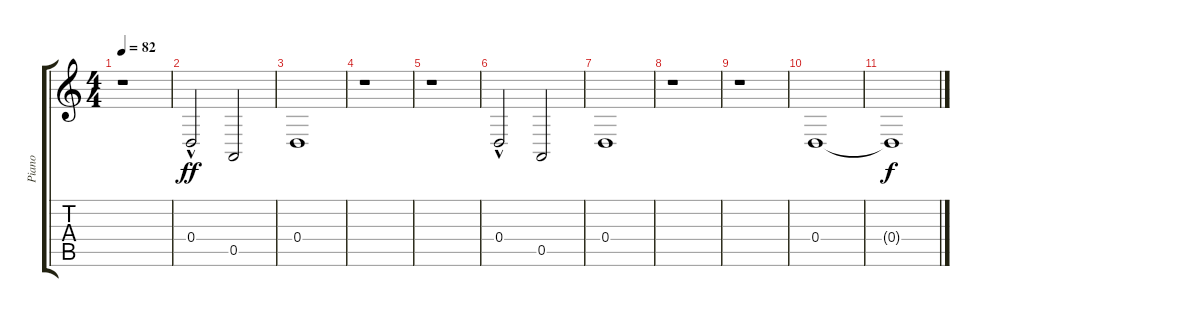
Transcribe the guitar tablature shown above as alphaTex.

\track ("Piano" "Piano") {instrument acousticgrandpiano}
\staff {score tabs}
\tuning (E4 B3 G3 D3 A2 E2) {hide}
\ts (4 4)
\tempo 82
\clef g2
\ks c
r.1{dy f} |
0.4{hac}.2{dy ff} 0.5.2 |
0.4.1 |
r.1 |
r.1 |
0.4{hac}.2 0.5.2 |
0.4.1 |
r.1 |
r.1 |
0.4.1 |
0.4{t}.1{dy f}
